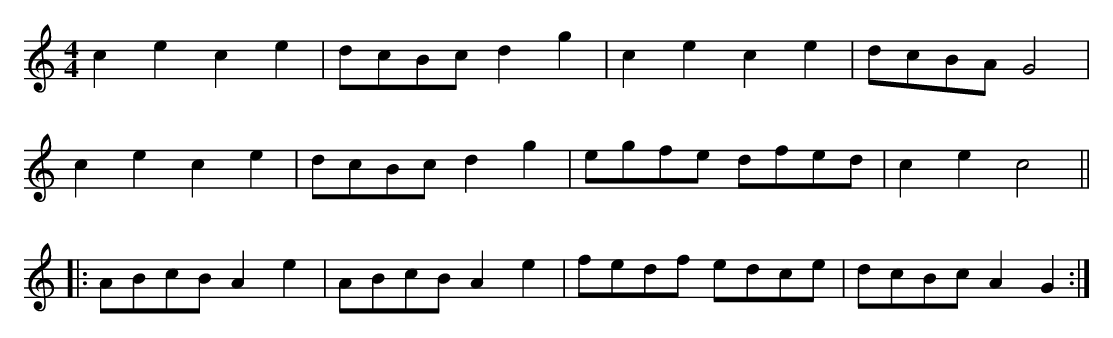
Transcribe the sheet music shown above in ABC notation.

X:1
M:4/4
K:C
c2 e2 c2 e2 | dcBc d2 g2 | c2 e2 c2 e2 | dcBA G4 |
c2 e2 c2 e2 | dcBc d2 g2 | egfe dfed | c2 e2 c4||
|: ABcB A2 e2 | ABcB A2 e2 | fedf edce | dcBc A2 G2:|
